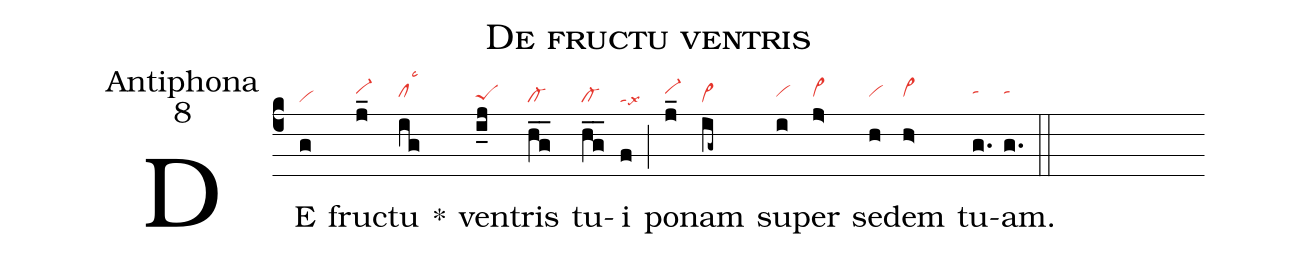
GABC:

name:De fructu ventris;
office-part:Antiphona;
mode: 8;
nabc-lines: 1;
%%
(c4)
DE(g|vi) fru(j_|vi-hi)ctu(ig|clhhlsc3) *()
ven(i_j|peShg)tris(h_g_|cl-) tu(h_g_|cl-)i(f|talsx6) (;)
po(j_|vi-hi)nam(ig~|vi>) su(i|vihh)per(j>|vi>hh) se(h|vihh)dem(h>|vi>hh) tu(g.|tahi)am.(g.|tahi) (::)
